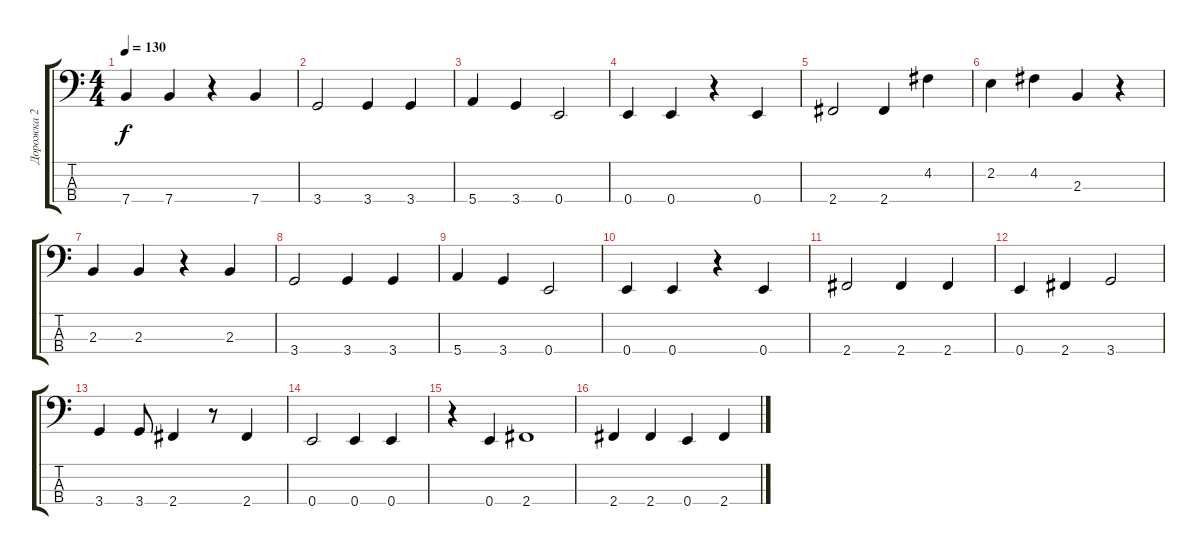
\track ("Дорожка 2" "Дорожка 2") {instrument electricbassfinger}
\staff {score tabs}
\tuning (G2 D2 A1 E1) {hide}
\ts (4 4)
\tempo 130
\clef f4
\ks c
7.4.4{dy f} 7.4.4 r.4 7.4.4 |
3.4.2 3.4.4 3.4.4 |
5.4.4 3.4.4 0.4.2 |
0.4.4 0.4.4 r.4 0.4.4 |
2.4.2 2.4.4 4.2.4 |
2.2.4 4.2.4 2.3.4 r.4 |
2.3.4 2.3.4 r.4 2.3.4 |
3.4.2 3.4.4 3.4.4 |
5.4.4 3.4.4 0.4.2 |
0.4.4 0.4.4 r.4 0.4.4 |
2.4.2 2.4.4 2.4.4 |
0.4.4 2.4.4 3.4.2 |
3.4.4 3.4.8 2.4.4 r.8 2.4.4 |
0.4.2 0.4.4 0.4.4 |
r.4 0.4.4 2.4.1 |
2.4.4 2.4.4 0.4.4 2.4.4
